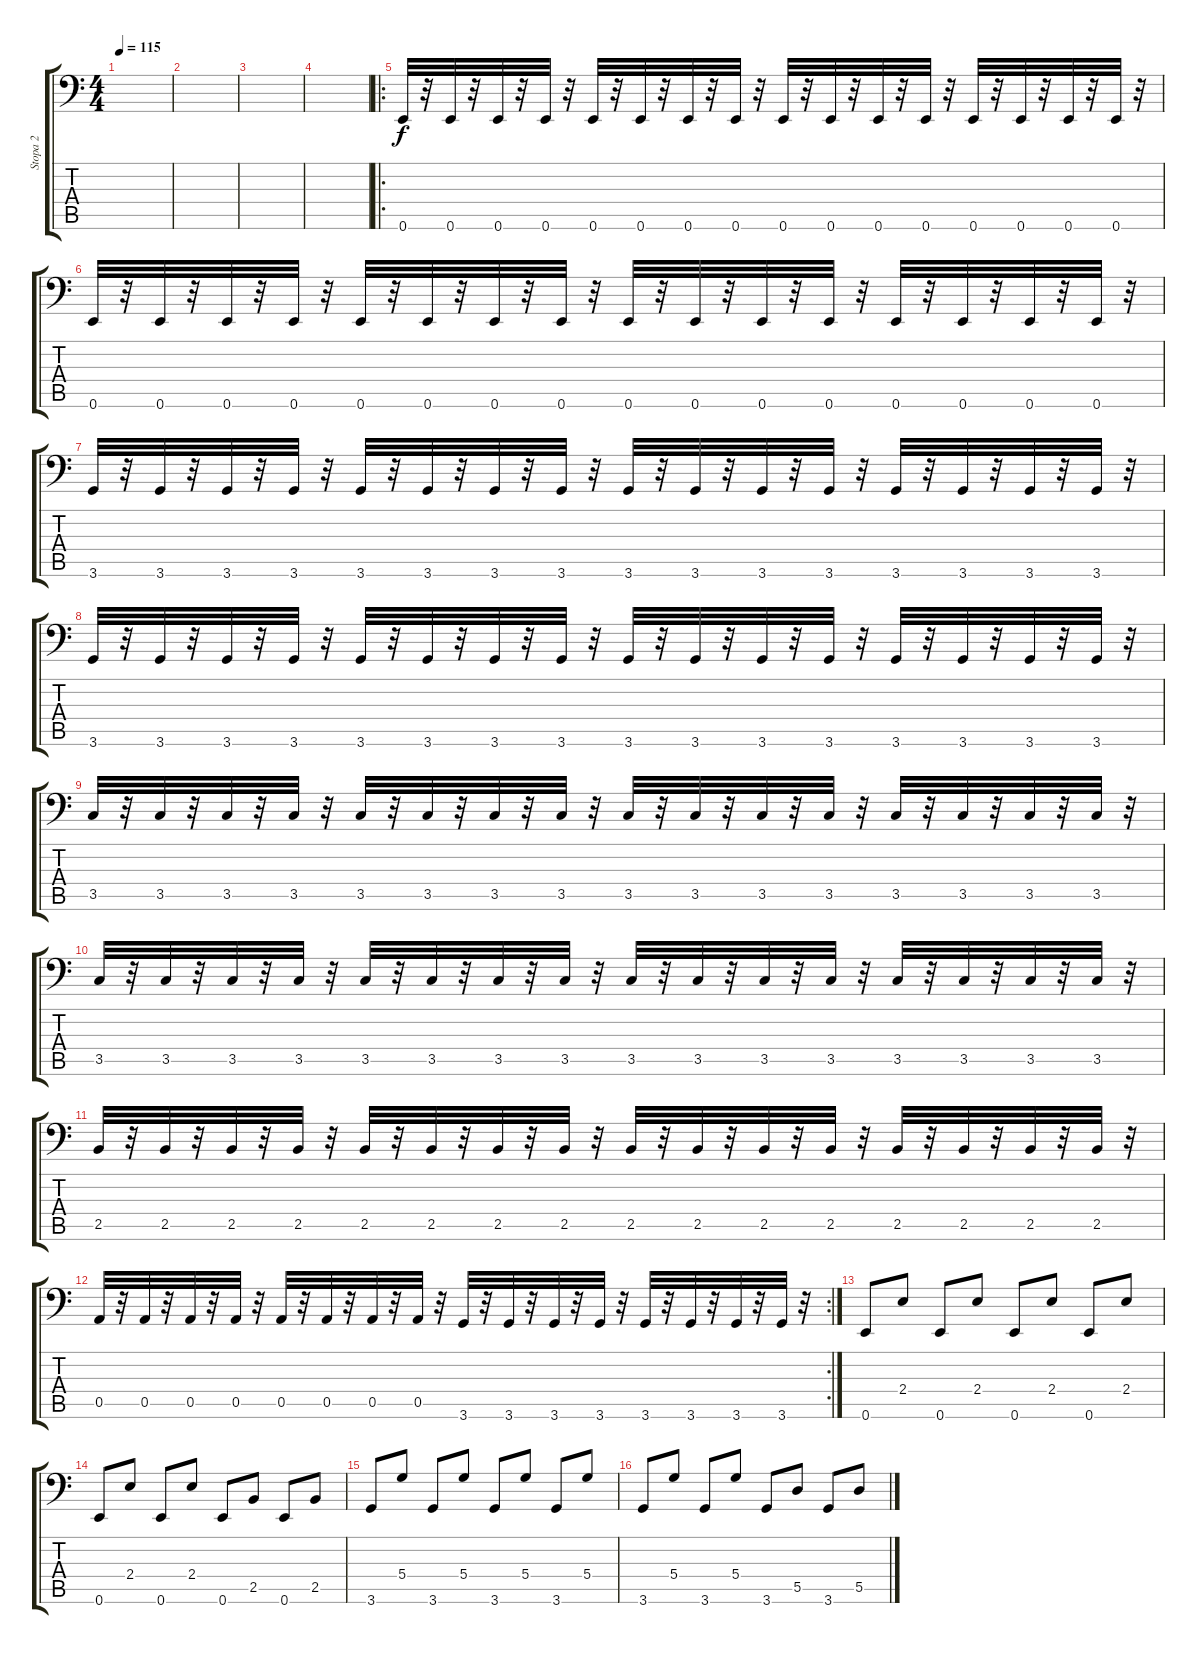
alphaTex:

\track ("Stopa 2" "Stopa 2") {instrument electricbasspick}
\staff {score tabs}
\tuning (E3 B2 G2 D2 A1 E1) {hide}
\ts (4 4)
\tempo 115
\clef f4
\ks c
|
|
|
|
\ro
0.6.32{instrument electricbassfinger} r.32 0.6.32 r.32 0.6.32 r.32 0.6.32 r.32 0.6.32 r.32 0.6.32 r.32 0.6.32 r.32 0.6.32 r.32 0.6.32 r.32 0.6.32 r.32 0.6.32 r.32 0.6.32 r.32 0.6.32 r.32 0.6.32 r.32 0.6.32 r.32 0.6.32 r.32 |
0.6.32 r.32 0.6.32 r.32 0.6.32 r.32 0.6.32 r.32 0.6.32 r.32 0.6.32 r.32 0.6.32 r.32 0.6.32 r.32 0.6.32 r.32 0.6.32 r.32 0.6.32 r.32 0.6.32 r.32 0.6.32 r.32 0.6.32 r.32 0.6.32 r.32 0.6.32 r.32 |
3.6.32 r.32 3.6.32 r.32 3.6.32 r.32 3.6.32 r.32 3.6.32 r.32 3.6.32 r.32 3.6.32 r.32 3.6.32 r.32 3.6.32 r.32 3.6.32 r.32 3.6.32 r.32 3.6.32 r.32 3.6.32 r.32 3.6.32 r.32 3.6.32 r.32 3.6.32 r.32 |
3.6.32 r.32 3.6.32 r.32 3.6.32 r.32 3.6.32 r.32 3.6.32 r.32 3.6.32 r.32 3.6.32 r.32 3.6.32 r.32 3.6.32 r.32 3.6.32 r.32 3.6.32 r.32 3.6.32 r.32 3.6.32 r.32 3.6.32 r.32 3.6.32 r.32 3.6.32 r.32 |
3.5.32 r.32 3.5.32 r.32 3.5.32 r.32 3.5.32 r.32 3.5.32 r.32 3.5.32 r.32 3.5.32 r.32 3.5.32 r.32 3.5.32 r.32 3.5.32 r.32 3.5.32 r.32 3.5.32 r.32 3.5.32 r.32 3.5.32 r.32 3.5.32 r.32 3.5.32 r.32 |
3.5.32 r.32 3.5.32 r.32 3.5.32 r.32 3.5.32 r.32 3.5.32 r.32 3.5.32 r.32 3.5.32 r.32 3.5.32 r.32 3.5.32 r.32 3.5.32 r.32 3.5.32 r.32 3.5.32 r.32 3.5.32 r.32 3.5.32 r.32 3.5.32 r.32 3.5.32 r.32 |
2.5.32 r.32 2.5.32 r.32 2.5.32 r.32 2.5.32 r.32 2.5.32 r.32 2.5.32 r.32 2.5.32 r.32 2.5.32 r.32 2.5.32 r.32 2.5.32 r.32 2.5.32 r.32 2.5.32 r.32 2.5.32 r.32 2.5.32 r.32 2.5.32 r.32 2.5.32 r.32 |
\rc 2
0.5.32 r.32 0.5.32 r.32 0.5.32 r.32 0.5.32 r.32 0.5.32 r.32 0.5.32 r.32 0.5.32 r.32 0.5.32 r.32 3.6.32 r.32 3.6.32 r.32 3.6.32 r.32 3.6.32 r.32 3.6.32 r.32 3.6.32 r.32 3.6.32 r.32 3.6.32 r.32 |
0.6.8{instrument electricbasspick} 2.4.8 0.6.8 2.4.8 0.6.8 2.4.8 0.6.8 2.4.8 |
0.6.8 2.4.8 0.6.8 2.4.8 0.6.8 2.5.8 0.6.8 2.5.8 |
3.6.8 5.4.8 3.6.8 5.4.8 3.6.8 5.4.8 3.6.8 5.4.8 |
3.6.8 5.4.8 3.6.8 5.4.8 3.6.8 5.5.8 3.6.8 5.5.8
